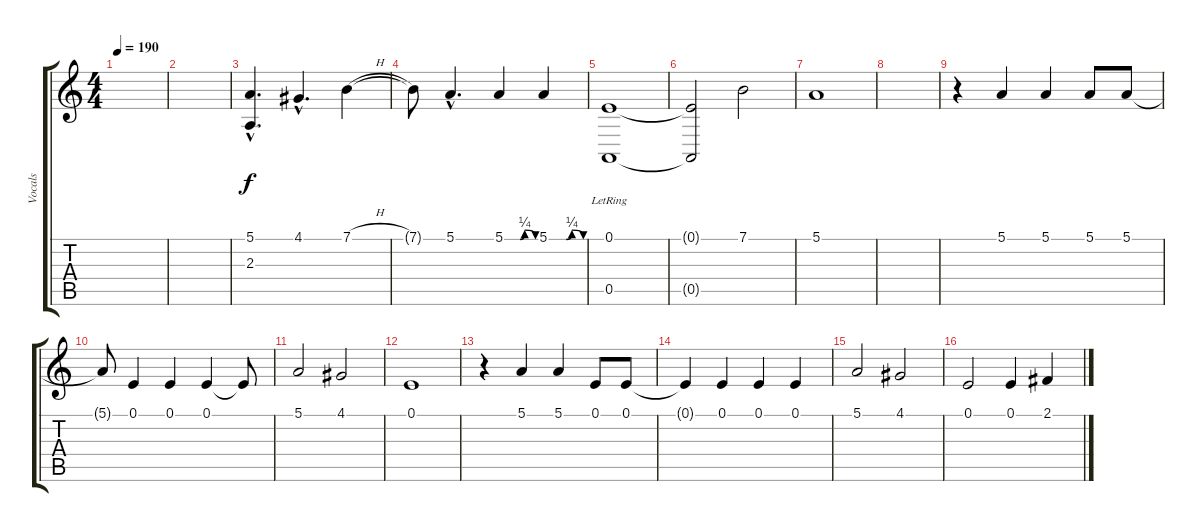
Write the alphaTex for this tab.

\track ("Vocals" "Vocals") {instrument altosax}
\staff {score tabs}
\tuning (E4 B3 G3 D3 A2 E2) {hide}
\ts (4 4)
\tempo 190
\clef g2
\ks c
|
|
(5.1{hac} 2.3{hac}).4{d} 4.1{hac}.4{d} 7.1{h}.4 |
7.1{t}.8 5.1{hac}.4{d} 5.1{be (custom 0 0 30 0 39 1 60 0)}.4 5.1{be (custom 0 0 30 0 40 1 60 0)}.4 |
(0.1 0.5{lr}).1 |
(0.1{t} 0.5{t}).2 7.1.2 |
5.1.1 |
|
r.4 5.1.4 5.1.4 5.1.8 5.1.8 |
5.1{t}.8 0.1.4 0.1.4 0.1.4 0.1{t}.8 |
5.1.2 4.1.2 |
0.1.1 |
r.4 5.1.4 5.1.4 0.1.8 0.1.8 |
0.1{t}.4 0.1.4 0.1.4 0.1.4 |
5.1.2 4.1.2 |
0.1.2 0.1.4 2.1.4
